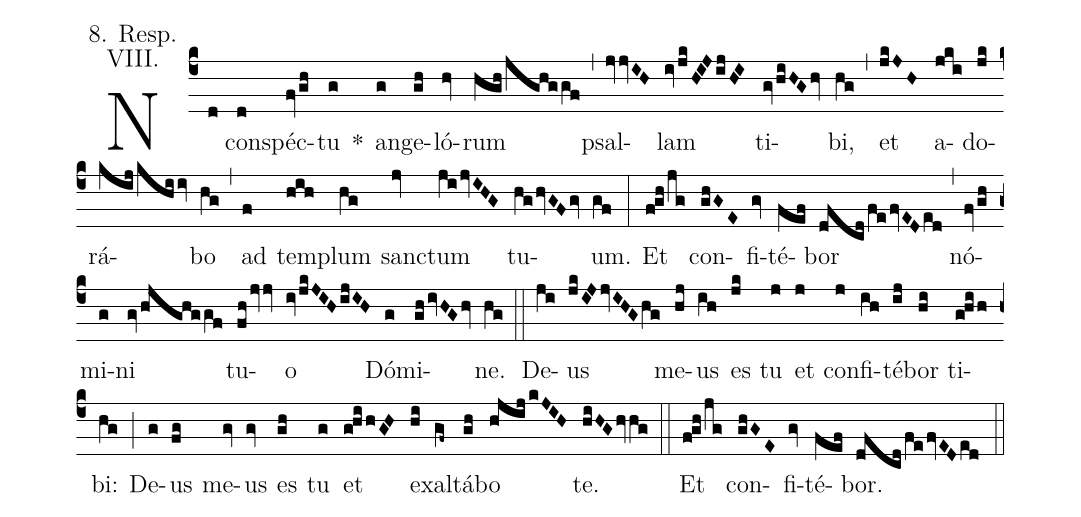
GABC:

annotation: 8. Resp.;
annotation: VIII.;
%%
(c4)
N(d) con(d)spéc(fvgh)tu(g) *() an(g)ge(gh)ló(hv)rum(hghjghggf) (,)
psal(jvjvIH)lam(ivjkHIJijHI) ti(gvhiHGhv)bi,(hg) (,)
et(jkJH) a(jki)do(jk)rá(kijkhiiv)bo(hg) (,)
ad(f) tem(hih)plum(hg) sanc(jv)tum(jijvIHG) tu(hghvGFgv)um.(gf) (:)
Et(fghjg) con(ghGE)fi(gv)té(fef)bor(dfcdfefvEDed) (,)
nó(fvgh)mi(g)ni(gvhjghggf) tu(fhjvjv)o(ivjkJIHijIH) Dó(g)mi(ghivHGhv)ne.(hg) (::)

De(ji)us(jkIJjvIHGhg) me(hj)us(ih) es(jk) tu(j) et(j) con(j)fi(ih)té(ij)bor(hi) ti(ghih)bi:(hg) (;)
De(g)us(fg) me(gv)us(gv) es(gh) tu(g) et(ghihGH) ex(hi)al(gf~)tá(gh)bo(hjijkJIH) te.(hiHGhvhg) (::)

Et(fghjg) con(ghGE)fi(gv)té(fef)bor.(dfcdfefvEDed) (::)
